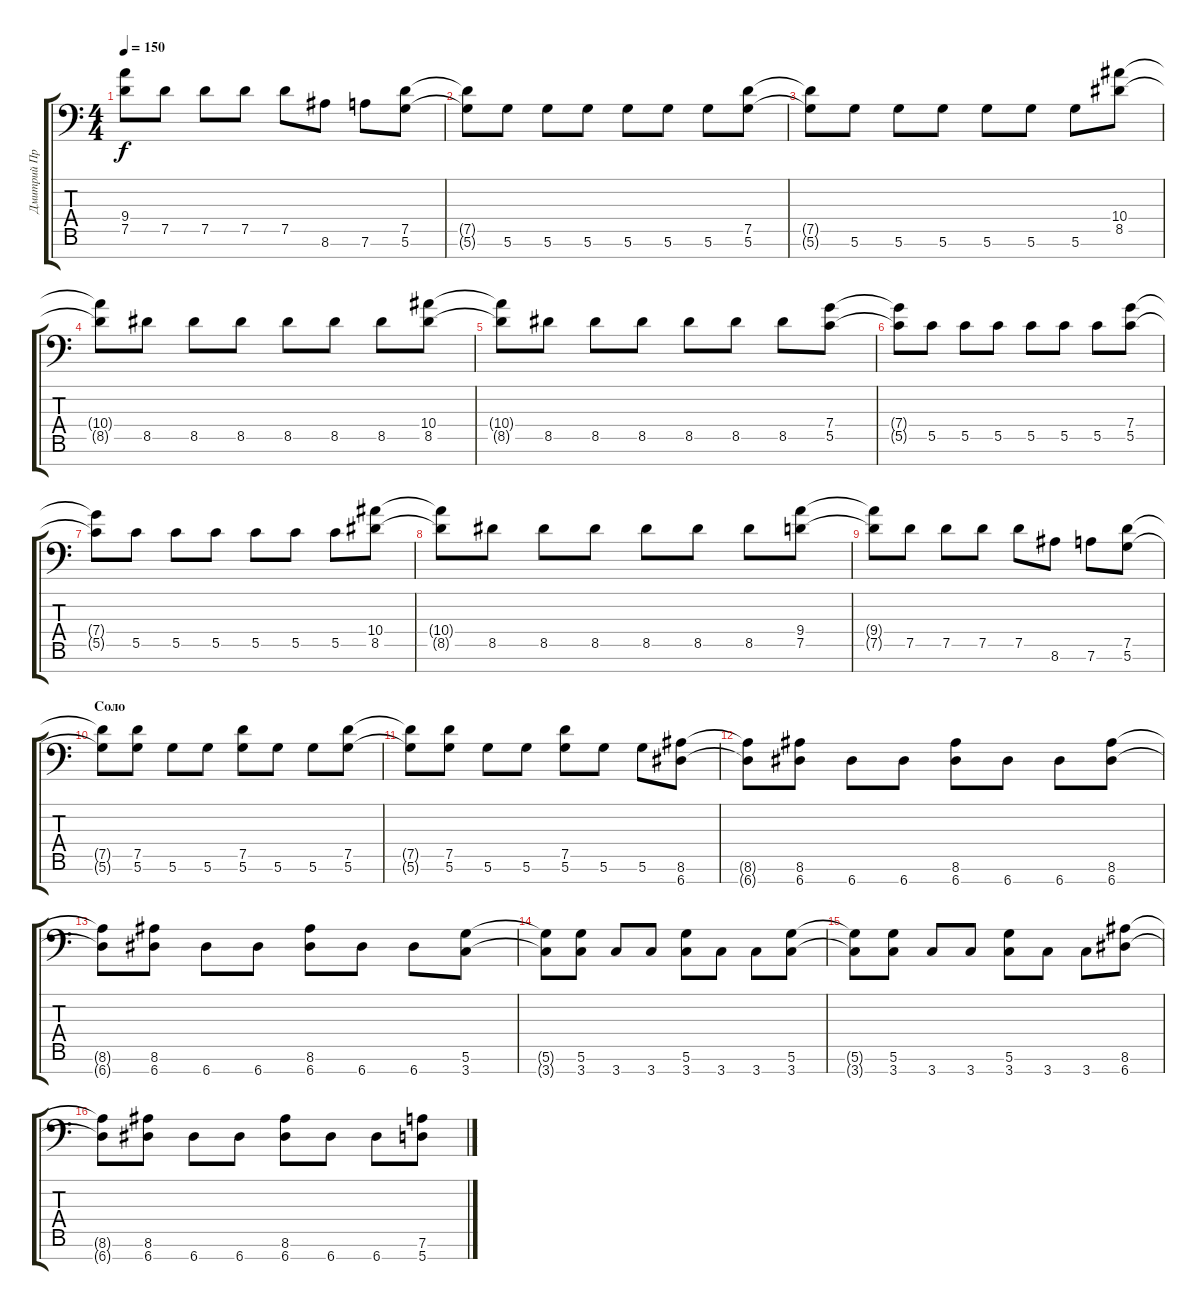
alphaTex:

\track ("Дмитрий Процко" "Дмитрий Пр") {instrument distortionguitar}
\staff {score tabs}
\tuning (D4 A3 F3 C3 G2 D2 A1) {hide}
\ts (4 4)
\tempo 150
\clef f4
\ks c
(9.4{t} 7.5{t}).8{dy f} 7.5.8 7.5.8 7.5.8 7.5.8 8.6.8 7.6.8 (7.5 5.6).8 |
(7.5{t} 5.6{t}).8 5.6.8 5.6.8 5.6.8 5.6.8 5.6.8 5.6.8 (7.5 5.6).8 |
(7.5{t} 5.6{t}).8 5.6.8 5.6.8 5.6.8 5.6.8 5.6.8 5.6.8 (10.4 8.5).8 |
(10.4{t} 8.5{t}).8 8.5.8 8.5.8 8.5.8 8.5.8 8.5.8 8.5.8 (10.4 8.5).8 |
(10.4{t} 8.5{t}).8 8.5.8 8.5.8 8.5.8 8.5.8 8.5.8 8.5.8 (7.4 5.5).8 |
(7.4{t} 5.5{t}).8 5.5.8 5.5.8 5.5.8 5.5.8 5.5.8 5.5.8 (7.4 5.5).8 |
(7.4{t} 5.5{t}).8 5.5.8 5.5.8 5.5.8 5.5.8 5.5.8 5.5.8 (10.4 8.5).8 |
(10.4{t} 8.5{t}).8 8.5.8 8.5.8 8.5.8 8.5.8 8.5.8 8.5.8 (9.4 7.5).8 |
(9.4{t} 7.5{t}).8 7.5.8 7.5.8 7.5.8 7.5.8 8.6.8 7.6.8 (7.5 5.6).8 |
\section ("" "Соло")
(7.5{t} 5.6{t}).8 (7.5 5.6).8 5.6.8 5.6.8 (7.5 5.6).8 5.6.8 5.6.8 (7.5 5.6).8 |
(7.5{t} 5.6{t}).8 (7.5 5.6).8 5.6.8 5.6.8 (7.5 5.6).8 5.6.8 5.6.8 (8.6 6.7).8 |
(8.6{t} 6.7{t}).8 (8.6 6.7).8 6.7.8 6.7.8 (8.6 6.7).8 6.7.8 6.7.8 (8.6 6.7).8 |
(8.6{t} 6.7{t}).8 (8.6 6.7).8 6.7.8 6.7.8 (8.6 6.7).8 6.7.8 6.7.8 (5.6 3.7).8 |
(5.6{t} 3.7{t}).8 (5.6 3.7).8 3.7.8 3.7.8 (5.6 3.7).8 3.7.8 3.7.8 (5.6 3.7).8 |
(5.6{t} 3.7{t}).8 (5.6 3.7).8 3.7.8 3.7.8 (5.6 3.7).8 3.7.8 3.7.8 (8.6 6.7).8 |
(8.6{t} 6.7{t}).8 (8.6 6.7).8 6.7.8 6.7.8 (8.6 6.7).8 6.7.8 6.7.8 (7.6 5.7).8
